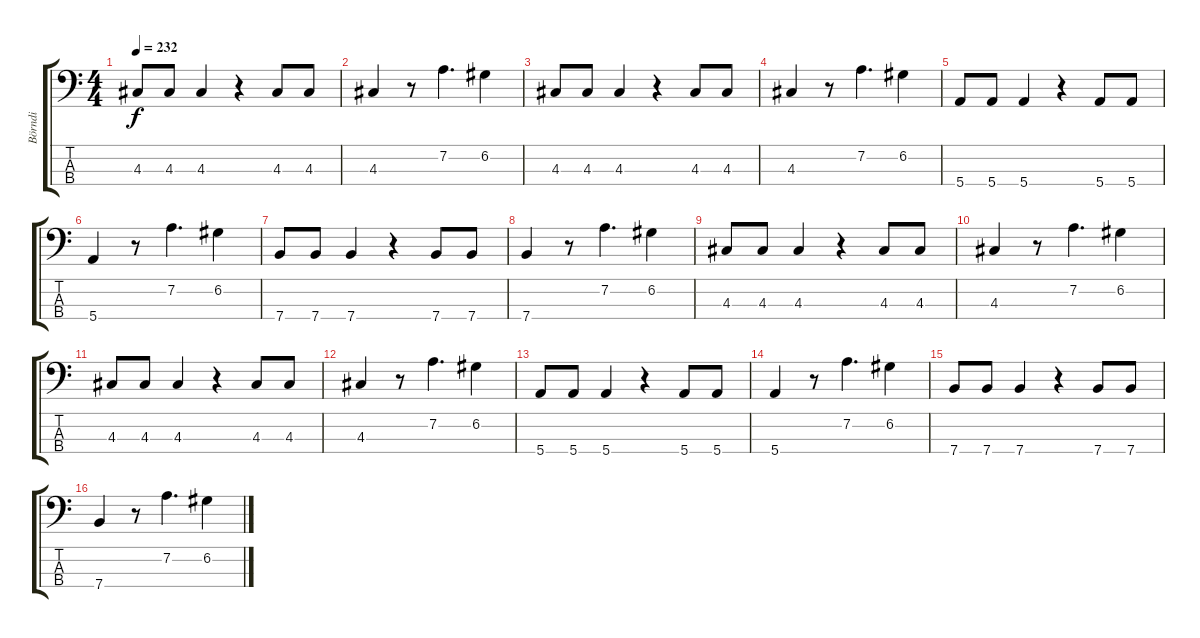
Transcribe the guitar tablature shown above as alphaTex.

\track ("Börndi" "Börndi") {instrument electricbassfinger}
\staff {score tabs}
\tuning (G2 D2 A1 E1) {hide}
\ts (4 4)
\tempo 232
\clef f4
\ks c
4.3.8{dy f} 4.3.8 4.3.4 r.4 4.3.8 4.3.8 |
4.3.4 r.8 7.2.4{d} 6.2.4 |
4.3.8 4.3.8 4.3.4 r.4 4.3.8 4.3.8 |
4.3.4 r.8 7.2.4{d} 6.2.4 |
5.4.8 5.4.8 5.4.4 r.4 5.4.8 5.4.8 |
5.4.4 r.8 7.2.4{d} 6.2.4 |
7.4.8 7.4.8 7.4.4 r.4 7.4.8 7.4.8 |
7.4.4 r.8 7.2.4{d} 6.2.4 |
4.3.8 4.3.8 4.3.4 r.4 4.3.8 4.3.8 |
4.3.4 r.8 7.2.4{d} 6.2.4 |
4.3.8 4.3.8 4.3.4 r.4 4.3.8 4.3.8 |
4.3.4 r.8 7.2.4{d} 6.2.4 |
5.4.8 5.4.8 5.4.4 r.4 5.4.8 5.4.8 |
5.4.4 r.8 7.2.4{d} 6.2.4 |
7.4.8 7.4.8 7.4.4 r.4 7.4.8 7.4.8 |
7.4.4 r.8 7.2.4{d} 6.2.4
